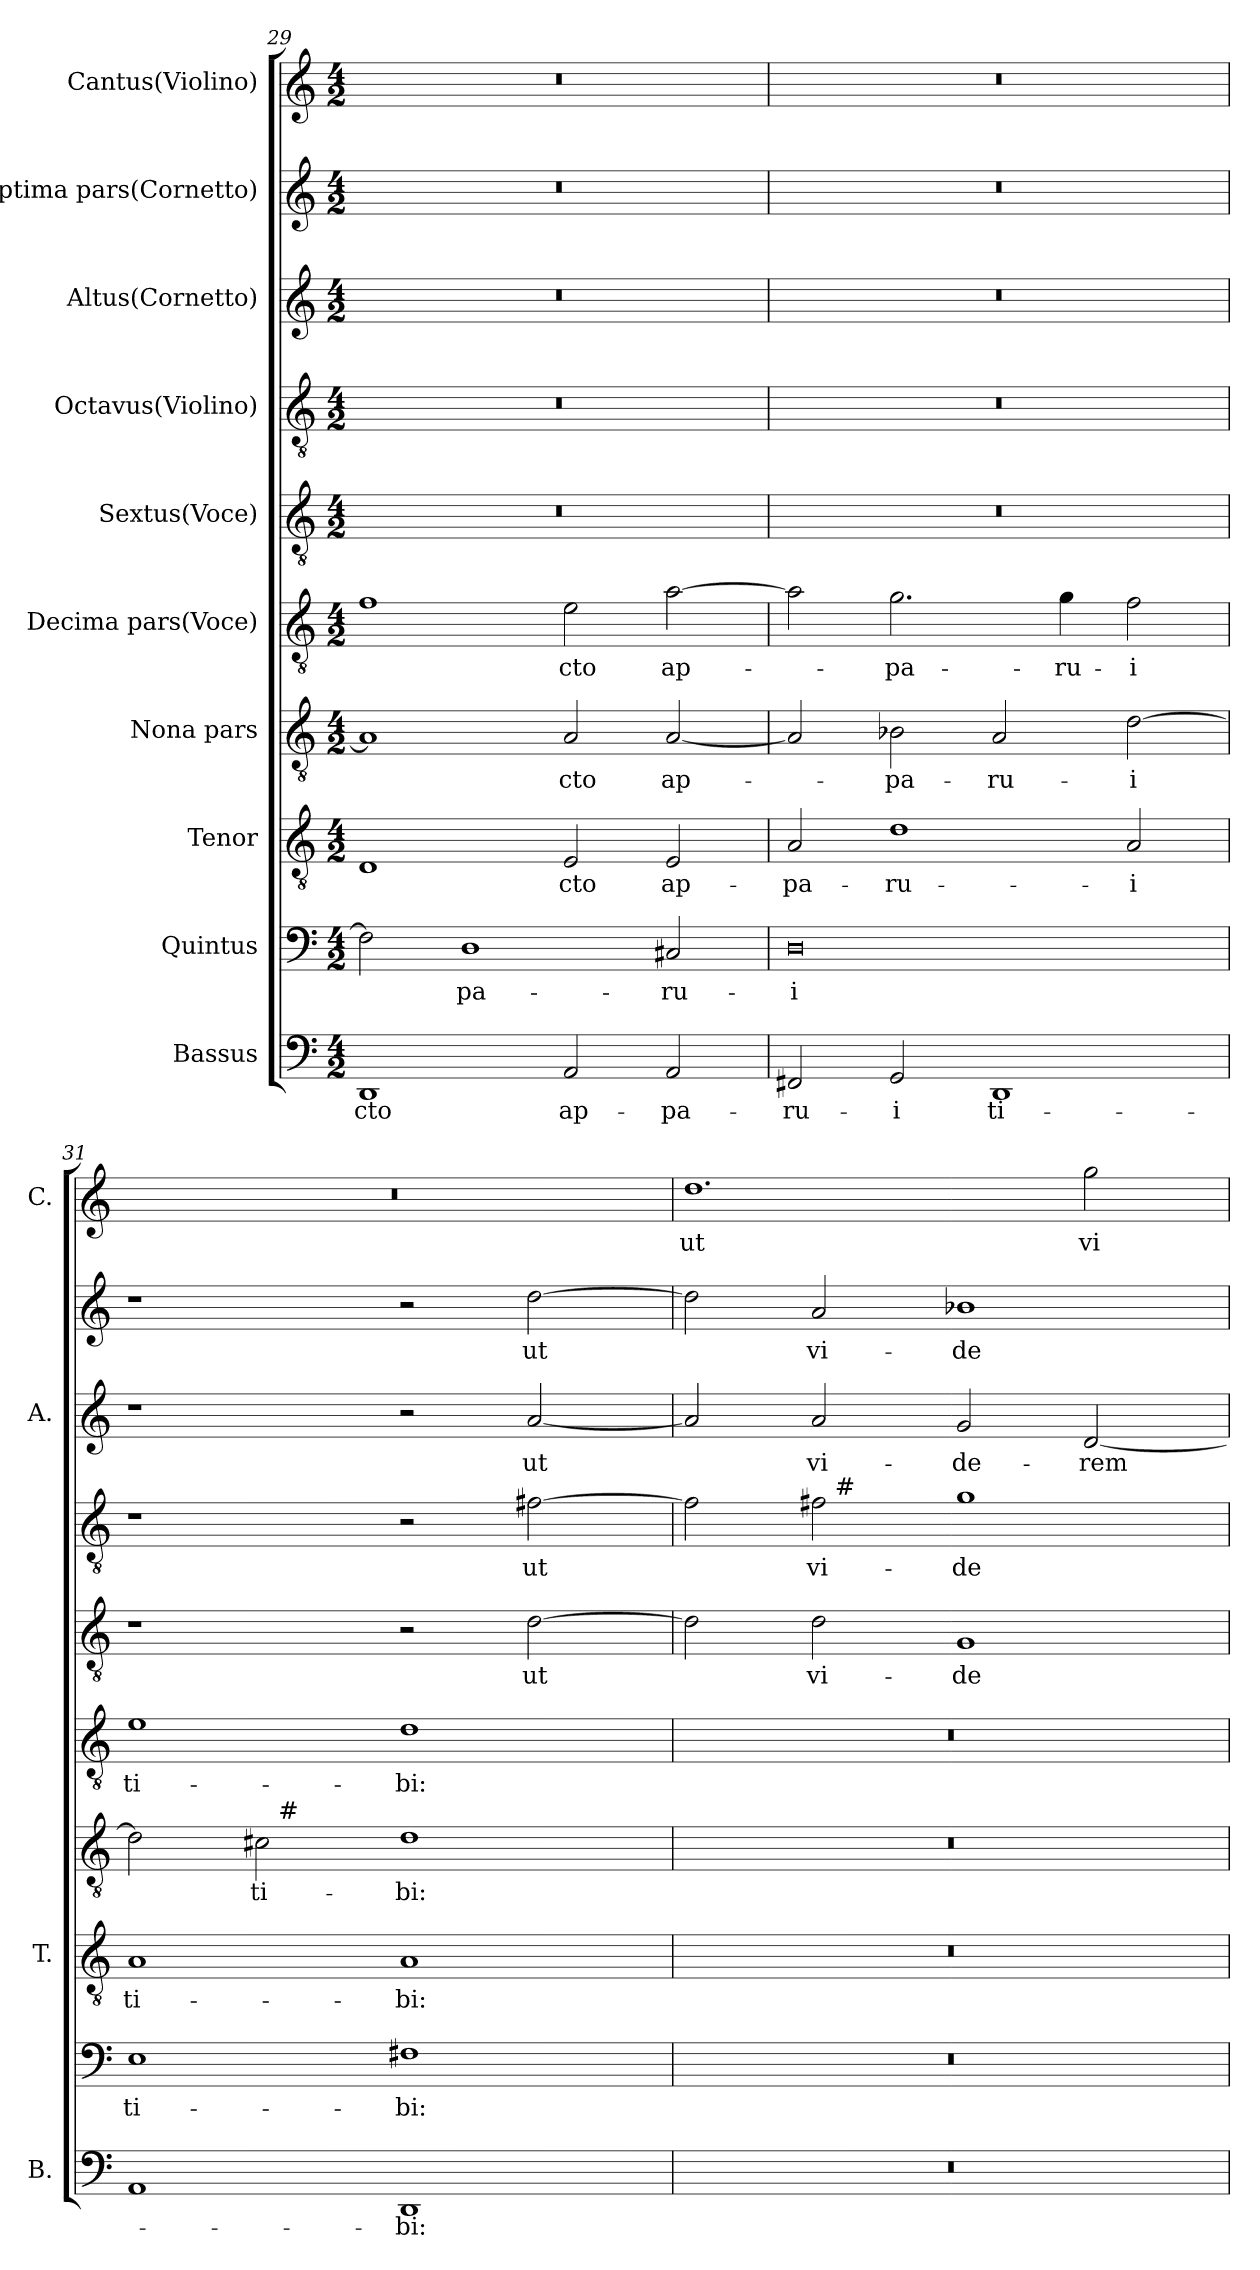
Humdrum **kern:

**kern	**text	**kern	**text	**kern	**text	**kern	**text	**kern	**text	**kern	**text	**kern	**text	**kern	**text	**kern	**text	**kern	**text
*part10	*part10	*part9	*part9	*part8	*part8	*part7	*part7	*part6	*part6	*part5	*part5	*part4	*part4	*part3	*part3	*part2	*part2	*part1	*part1
*staff10	*staff10	*staff9	*staff9	*staff8	*staff8	*staff7	*staff7	*staff6	*staff6	*staff5	*staff5	*staff4	*staff4	*staff3	*staff3	*staff2	*staff2	*staff1	*staff1
*I"Bassus	*	*I"Quintus	*	*I"Tenor	*	*I"Nona pars	*	*I"Decima pars(Voce)	*	*I"Sextus(Voce)	*	*I"Octavus(Violino)	*	*I"Altus(Cornetto)	*	*I"Septima pars(Cornetto)	*	*I"Cantus(Violino)	*
*I'B.	*	*	*	*I'T.	*	*	*	*	*	*	*	*	*	*I'A.	*	*	*	*I'C.	*
*clefF4	*	*clefF4	*	*clefGv2	*	*clefGv2	*	*clefGv2	*	*clefGv2	*	*clefGv2	*	*clefG2	*	*clefG2	*	*clefG2	*
*	*	*	*	*ITrd7c12	*	*ITrd7c12	*	*ITrd7c12	*	*ITrd7c12	*	*ITrd7c12	*	*	*	*	*	*	*
*k[]	*	*k[]	*	*k[]	*	*k[]	*	*k[]	*	*k[]	*	*k[]	*	*k[]	*	*k[]	*	*k[]	*
*a:	*	*a:	*	*a:	*	*a:	*	*a:	*	*a:	*	*a:	*	*a:	*	*a:	*	*a:	*
*M4/2	*	*M4/2	*	*M4/2	*	*M4/2	*	*M4/2	*	*M4/2	*	*M4/2	*	*M4/2	*	*M4/2	*	*M4/2	*
=29	=29	=29	=29	=29	=29	=29	=29	=29	=29	=29	=29	=29	=29	=29	=29	=29	=29	=29	=29
!	!LO:LY:b	!	!	!	!	!	!	!	!	!LO:N:vis=1	!	!LO:N:vis=1	!	!LO:N:vis=1	!	!LO:N:vis=1	!	!LO:N:vis=1	!
1DD	-cto	2F\]	.	1DD	.	1AA]	.	1F	.	0r	.	0r	.	0r	.	0r	.	0r	.
!	!	!	!LO:LY:b	!	!	!	!	!	!	!	!	!	!	!	!	!	!	!	!
.	.	1D	-pa-	.	.	.	.	.	.	.	.	.	.	.	.	.	.	.	.
!	!LO:LY:b	!	!	!	!LO:LY:b	!	!LO:LY:b	!	!LO:LY:b	!	!	!	!	!	!	!	!	!	!
2AA/	ap-	.	.	2EE/	-cto	2AA/	-cto	2E\	-cto	.	.	.	.	.	.	.	.	.	.
!	!LO:LY:b	!	!LO:LY:b	!	!LO:LY:b	!	!LO:LY:b	!	!LO:LY:b	!	!	!	!	!	!	!	!	!	!
2AA/	-pa-	2C#X/	-ru-	2EE/	ap-	[<2AA/	ap-	[>2A\	ap-	.	.	.	.	.	.	.	.	.	.
=30	=30	=30	=30	=30	=30	=30	=30	=30	=30	=30	=30	=30	=30	=30	=30	=30	=30	=30	=30
!	!LO:LY:b	!	!LO:LY:b	!	!LO:LY:b	!	!	!	!	!LO:N:vis=1	!	!LO:N:vis=1	!	!LO:N:vis=1	!	!LO:N:vis=1	!	!LO:N:vis=1	!
2FF#X/	-ru-	0D	-i	2AA/	-pa-	2AA/]	.	2A\]	.	0r	.	0r	.	0r	.	0r	.	0r	.
!	!LO:LY:b	!	!	!	!LO:LY:b	!	!LO:LY:b	!	!LO:LY:b	!	!	!	!	!	!	!	!	!	!
2GG/	-i	.	.	1D	-ru-	2BB-X\	-pa-	2.G\	-pa-	.	.	.	.	.	.	.	.	.	.
!	!LO:LY:b	!	!	!	!	!	!LO:LY:b	!	!	!	!	!	!	!	!	!	!	!	!
1DD	ti-	.	.	.	.	2AA/	-ru-	.	.	.	.	.	.	.	.	.	.	.	.
!	!	!	!	!	!	!	!	!	!LO:LY:b	!	!	!	!	!	!	!	!	!	!
.	.	.	.	.	.	.	.	4G\	-ru-	.	.	.	.	.	.	.	.	.	.
!	!	!	!	!	!LO:LY:b	!	!LO:LY:b	!	!LO:LY:b	!	!	!	!	!	!	!	!	!	!
.	.	.	.	2AA/	-i	[>2D\	-i	2F\	-i	.	.	.	.	.	.	.	.	.	.
=31	=31	=31	=31	=31	=31	=31	=31	=31	=31	=31	=31	=31	=31	=31	=31	=31	=31	=31	=31
!	!	!	!LO:LY:b	!	!LO:LY:b	!	!	!	!LO:LY:b	!	!	!	!	!	!	!	!	!LO:N:vis=1	!
*	*	*	*	*	*	*^	*	*	*	*	*	*	*	*	*	*	*	*	*
1AA	.	1E	ti-	1AA	ti-	2D\]	2ryy	.	1E	ti-	1r	.	1r	.	1r	.	1r	.	0r	.
!	!	!	!	!	!	!	!	!LO:LY:b	!	!	!	!	!	!	!	!	!	!	!	!
.	.	.	.	.	.	2C#\	32ryy	ti-	.	.	.	.	.	.	.	.	.	.	.	.
!	!	!	!	!	!	!	!LO:TX:a:t=#	!	!	!	!	!	!	!	!	!	!	!	!	!
.	.	.	.	.	.	.	1ryy	.	.	.	.	.	.	.	.	.	.	.	.	.
!	!LO:LY:b	!	!LO:LY:b	!	!LO:LY:b	!	!	!LO:LY:b	!	!LO:LY:b	!	!	!	!	!	!	!	!	!	!
1DD	-bi:	1F#X	-bi:	1AA	-bi:	1D	.	-bi:	1D	-bi:	2r	.	2r	.	2r	.	2r	.	.	.
!	!	!	!	!	!	!	!	!	!	!	!	!LO:LY:b	!	!LO:LY:b	!	!LO:LY:b	!	!LO:LY:b	!	!
.	.	.	.	.	.	.	.	.	.	.	[>2D\	ut	[>2F#X\	ut	[<2a/	ut	[>2dd\	ut	.	.
.	.	.	.	.	.	.	4...ryy	.	.	.	.	.	.	.	.	.	.	.	.	.
!!LO:PB:g=z
=32	=32	=32	=32	=32	=32	=32	=32	=32	=32	=32	=32	=32	=32	=32	=32	=32	=32	=32	=32	=32
!LO:N:vis=1	!	!LO:N:vis=1	!	!LO:N:vis=1	!	!LO:N:vis=1	!	!	!LO:N:vis=1	!	!	!	!	!	!	!	!	!	!	!LO:LY:b
*	*	*	*	*	*	*v	*v	*	*	*	*	*	*^	*	*	*	*	*	*	*
0r	.	0r	.	0r	.	0r	.	0r	.	2D\]	.	2F#\]	2ryy	.	2a/]	.	2dd\]	.	1.dd	ut
!	!	!	!	!	!	!	!	!	!	!	!LO:LY:b	!	!	!LO:LY:b	!	!LO:LY:b	!	!LO:LY:b	!	!
.	.	.	.	.	.	.	.	.	.	2D\	vi-	2F#\	32ryy	vi-	2a/	vi-	2a/	vi-	.	.
!	!	!	!	!	!	!	!	!	!	!	!	!	!LO:TX:a:t=#	!	!	!	!	!	!	!
.	.	.	.	.	.	.	.	.	.	.	.	.	1ryy	.	.	.	.	.	.	.
!	!	!	!	!	!	!	!	!	!	!	!LO:LY:b	!	!	!LO:LY:b	!	!LO:LY:b	!	!LO:LY:b	!	!
.	.	.	.	.	.	.	.	.	.	1GG	-de-	1G	.	-de-	2g/	-de-	1b-X	-de-	.	.
!	!	!	!	!	!	!	!	!	!	!	!	!	!	!	!	!LO:LY:b	!	!	!	!LO:LY:b
.	.	.	.	.	.	.	.	.	.	.	.	.	.	.	[<2d/	-rem	.	.	2gg\	vi-
.	.	.	.	.	.	.	.	.	.	.	.	.	4...ryy	.	.	.	.	.	.	.
*	*	*	*	*	*	*	*	*	*	*	*	*v	*v	*	*	*	*	*	*	*
=	=	=	=	=	=	=	=	=	=	=	=	=	=	=	=	=	=	=	=
*-	*-	*-	*-	*-	*-	*-	*-	*-	*-	*-	*-	*-	*-	*-	*-	*-	*-	*-	*-
